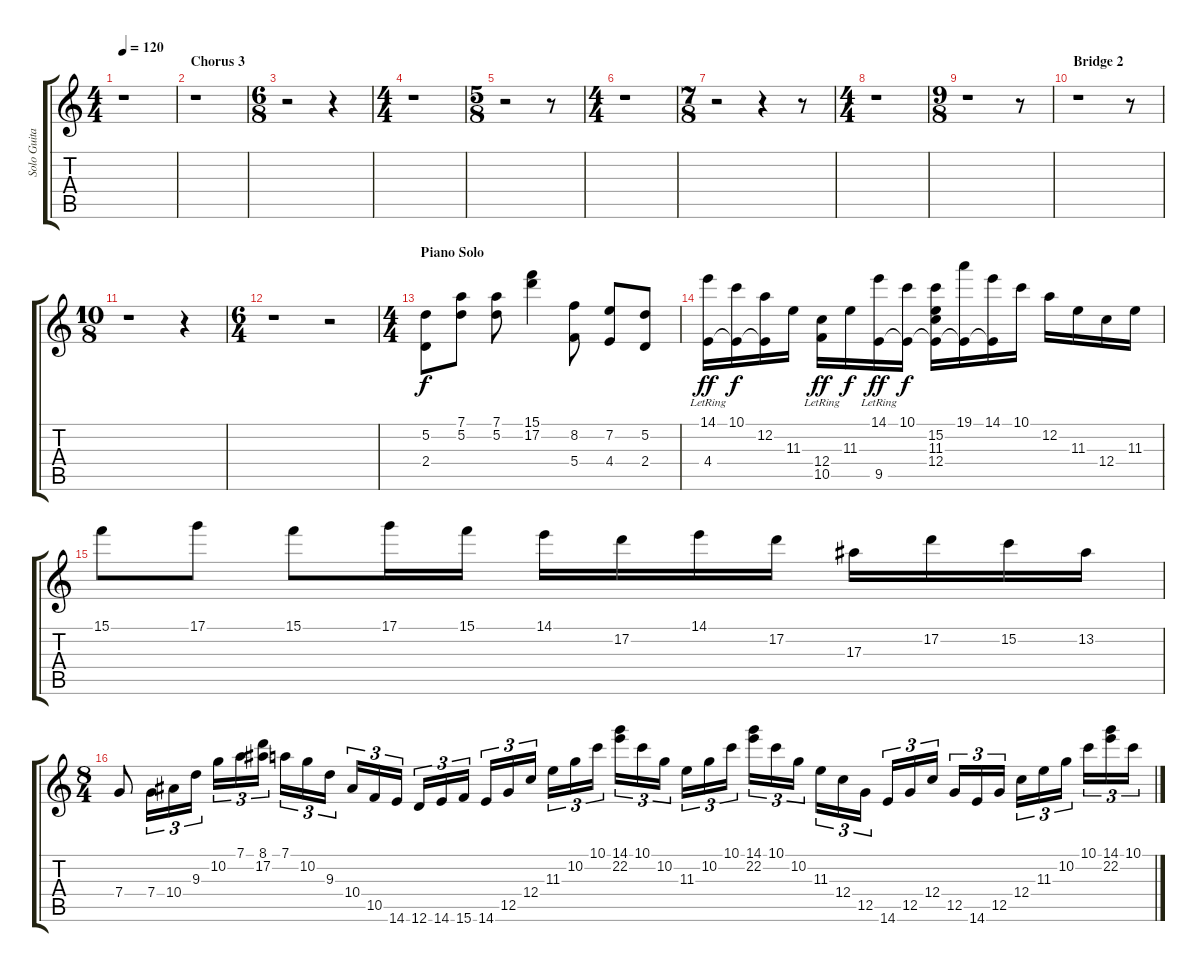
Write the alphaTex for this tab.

\track ("Solo Guitar" "Solo Guita") {instrument overdrivenguitar}
\staff {score tabs}
\tuning (D4 A3 F3 C3 G2 D2) {hide}
\ts (4 4)
\tempo 120
\clef g2
\ks c
r.1{dy f} |
\section ("" "Chorus 3")
r.1 |
\ts (6 8)
r.2 r.4 |
\ts (4 4)
r.1 |
\ts (5 8)
r.2 r.8 |
\ts (4 4)
r.1 |
\ts (7 8)
r.2 r.4 r.8 |
\ts (4 4)
r.1 |
\ts (9 8)
r.1 r.8 |
\section ("" "Bridge 2")
r.1 r.8 |
\ts (10 8)
r.1 r.4 |
\ts (6 4)
r.1 r.2 |
\ts (4 4)
\section ("" "Piano Solo")
(5.2 2.4).8{volume 16 instrument brightacousticpiano} (7.1 5.2).8 (7.1 5.2).8 (15.1 17.2).4 (8.2 5.4).8 (7.2 4.4).8 (5.2 2.4).8 |
(14.1 4.4{lr}).16{dy ff volume 16 instrument brightacousticpiano} (10.1 4.4{t}).16{dy f} (12.2 4.4{t}).16 11.3.16 (12.4 10.5{lr}).16{dy ff} 11.3.16{dy f} (14.1 9.5{lr}).16{dy ff} (10.1 9.5{t}).16{dy f} (15.2 11.3 12.4 9.5{t}).16 (19.1 9.5{t}).16 (14.1 9.5{t}).16 10.1.16 12.2.16 11.3.16 12.4.16 11.3.16 |
15.1.8 17.1.8 15.1.8 17.1.16 15.1.16 14.1.16 17.2.16 14.1.16 17.2.16 17.3.16 17.2.16 15.2.16 13.2.16 |
\ts (8 4)
7.4.8{volume 16 instrument brightacousticpiano} 7.4.16{tu (3 2)} 10.4.16{tu (3 2)} 9.3.16{tu (3 2)} 10.2.16{tu (3 2)} 7.1.16{tu (3 2)} (8.1 17.2).16{tu (3 2)} 7.1.16{tu (3 2)} 10.2.16{tu (3 2)} 9.3.16{tu (3 2)} 10.4.16{tu (3 2)} 10.5.16{tu (3 2)} 14.6.16{tu (3 2)} 12.6.16{tu (3 2)} 14.6.16{tu (3 2)} 15.6.16{tu (3 2)} 14.6.16{tu (3 2)} 12.5.16{tu (3 2)} 12.4.16{tu (3 2)} 11.3.16{tu (3 2)} 10.2.16{tu (3 2)} 10.1.16{tu (3 2)} (14.1 22.2).16{tu (3 2)} 10.1.16{tu (3 2)} 10.2.16{tu (3 2)} 11.3.16{tu (3 2)} 10.2.16{tu (3 2)} 10.1.16{tu (3 2)} (14.1 22.2).16{tu (3 2)} 10.1.16{tu (3 2)} 10.2.16{tu (3 2)} 11.3.16{tu (3 2)} 12.4.16{tu (3 2)} 12.5.16{tu (3 2)} 14.6.16{tu (3 2)} 12.5.16{tu (3 2)} 12.4.16{tu (3 2)} 12.5.16{tu (3 2)} 14.6.16{tu (3 2)} 12.5.16{tu (3 2)} 12.4.16{tu (3 2)} 11.3.16{tu (3 2)} 10.2.16{tu (3 2)} 10.1.16{tu (3 2)} (14.1 22.2).16{tu (3 2)} 10.1.16{tu (3 2)}
